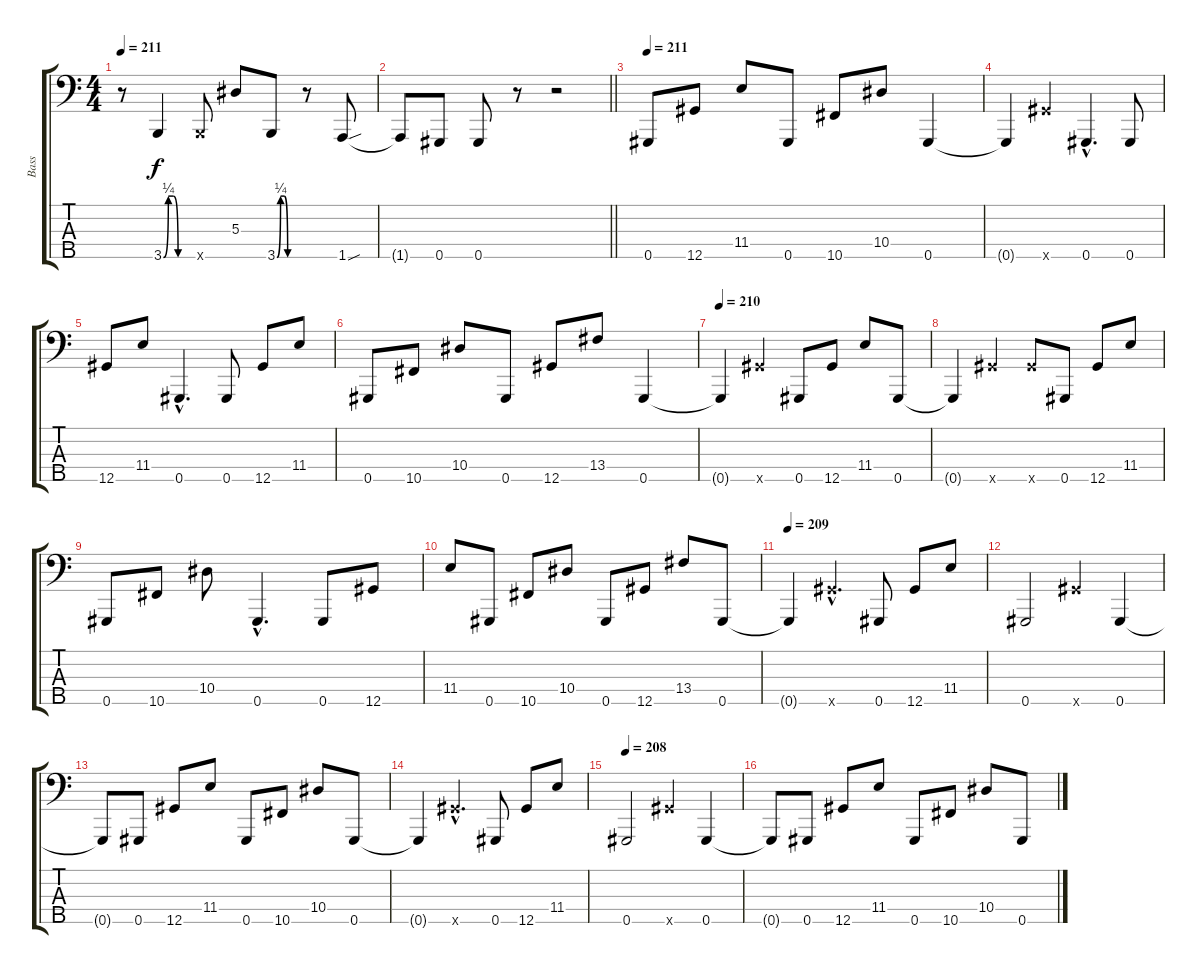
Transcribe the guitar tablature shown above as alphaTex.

\track ("Bass" "Bass") {instrument electricbasspick}
\staff {score tabs}
\tuning (F2 Eb2 Bb1 F1 Ab0) {hide}
\ts (4 4)
\tempo 211
\clef f4
\ks c
r.8{dy f} 3.5{be (custom 0 0 10 1 20 1 30 0 60 0)}.4 3.5{x}.8 5.3.8 3.5{be (custom 0 0 10 1 20 1 30 0 60 0)}.8 r.8 1.5{sou}.8 |
\barLineRight lightlight
1.5{t}.8 0.5.8 0.5.8 r.8 r.2 |
\section ("" "")
\tempo 211
0.5.8 12.5.8 11.4.8 0.5.8 10.5.8 10.4.8 0.5.4 |
0.5{t}.4 12.5{x}.4 0.5{hac}.4{d} 0.5.8 |
12.5.8 11.4.8 0.5{hac}.4{d} 0.5.8 12.5.8 11.4.8 |
0.5.8 10.5.8 10.4.8 0.5.8 12.5.8 13.4.8 0.5.4 |
\tempo 210
0.5{t}.4 12.5{x}.4 0.5.8 12.5.8 11.4.8 0.5.8 |
0.5{t}.4 12.5{x}.4 12.5{x}.8 0.5.8 12.5.8 11.4.8 |
0.5.8 10.5.8 10.4.8 0.5{hac}.4{d} 0.5.8 12.5.8 |
11.4.8 0.5.8 10.5.8 10.4.8 0.5.8 12.5.8 13.4.8 0.5.8 |
\tempo 209
0.5{t}.4 12.5{hac x}.4{d} 0.5.8 12.5.8 11.4.8 |
0.5.2 12.5{x}.4 0.5.4 |
0.5{t}.8 0.5.8 12.5.8 11.4.8 0.5.8 10.5.8 10.4.8 0.5.8 |
0.5{t}.4 12.5{hac x}.4{d} 0.5.8 12.5.8 11.4.8 |
\tempo 208
0.5.2 12.5{x}.4 0.5.4 |
0.5{t}.8 0.5.8 12.5.8 11.4.8 0.5.8 10.5.8 10.4.8 0.5.8
